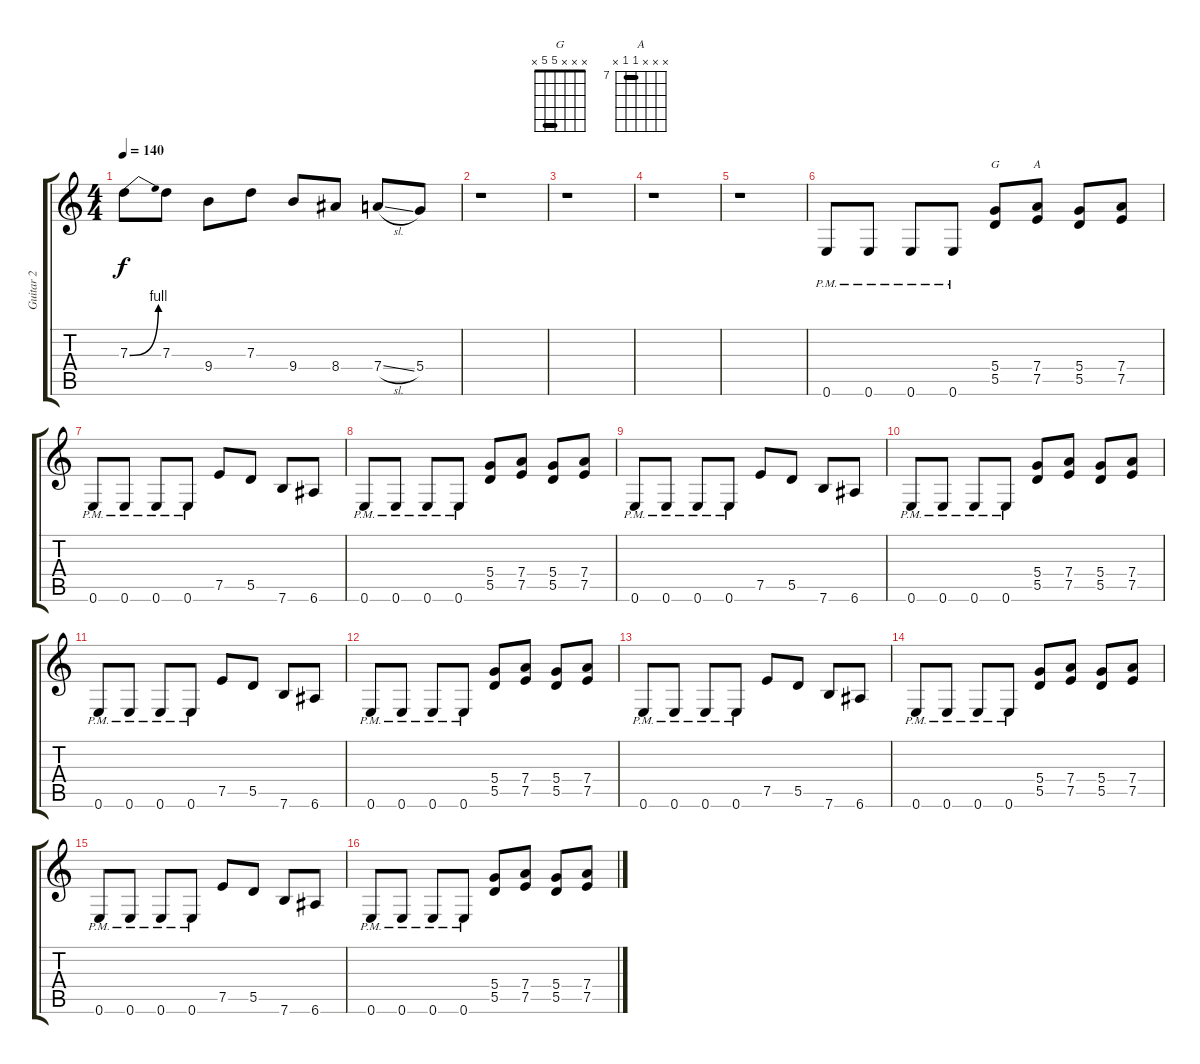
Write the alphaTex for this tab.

\track ("Guitar 2" "Guitar 2") {instrument distortionguitar}
\staff {score tabs}
\tuning (E4 B3 G3 D3 A2 E2) {hide}
\chord ("G" x x x 5 5 x) {barre 5}
\chord ("A" x x x 7 7 x) {firstfret 7 barre 7}
\ts (4 4)
\tempo 140
\clef g2
\ks c
7.3{be (bend 0 0 60 4)}.8{dy f} 7.3.8 9.4.8 7.3.8 9.4.8 8.4.8 7.4{sl}.8 5.4.8 |
r.1{instrument distortionguitar} |
r.1 |
r.1 |
r.1 |
0.6{pm}.8 0.6{pm}.8 0.6{pm}.8 0.6{pm}.8 (5.4 5.5).8{ch "G"} (7.4 7.5).8{ch "A"} (5.4 5.5).8 (7.4 7.5).8 |
0.6{pm}.8 0.6{pm}.8 0.6{pm}.8 0.6{pm}.8 7.5.8 5.5.8 7.6.8 6.6.8 |
0.6{pm}.8 0.6{pm}.8 0.6{pm}.8 0.6{pm}.8 (5.4 5.5).8 (7.4 7.5).8 (5.4 5.5).8 (7.4 7.5).8 |
0.6{pm}.8 0.6{pm}.8 0.6{pm}.8 0.6{pm}.8 7.5.8 5.5.8 7.6.8 6.6.8 |
0.6{pm}.8 0.6{pm}.8 0.6{pm}.8 0.6{pm}.8 (5.4 5.5).8 (7.4 7.5).8 (5.4 5.5).8 (7.4 7.5).8 |
0.6{pm}.8 0.6{pm}.8 0.6{pm}.8 0.6{pm}.8 7.5.8 5.5.8 7.6.8 6.6.8 |
0.6{pm}.8 0.6{pm}.8 0.6{pm}.8 0.6{pm}.8 (5.4 5.5).8 (7.4 7.5).8 (5.4 5.5).8 (7.4 7.5).8 |
0.6{pm}.8 0.6{pm}.8 0.6{pm}.8 0.6{pm}.8 7.5.8 5.5.8 7.6.8 6.6.8 |
0.6{pm}.8 0.6{pm}.8 0.6{pm}.8 0.6{pm}.8 (5.4 5.5).8 (7.4 7.5).8 (5.4 5.5).8 (7.4 7.5).8 |
0.6{pm}.8 0.6{pm}.8 0.6{pm}.8 0.6{pm}.8 7.5.8 5.5.8 7.6.8 6.6.8 |
0.6{pm}.8 0.6{pm}.8 0.6{pm}.8 0.6{pm}.8 (5.4 5.5).8 (7.4 7.5).8 (5.4 5.5).8 (7.4 7.5).8
